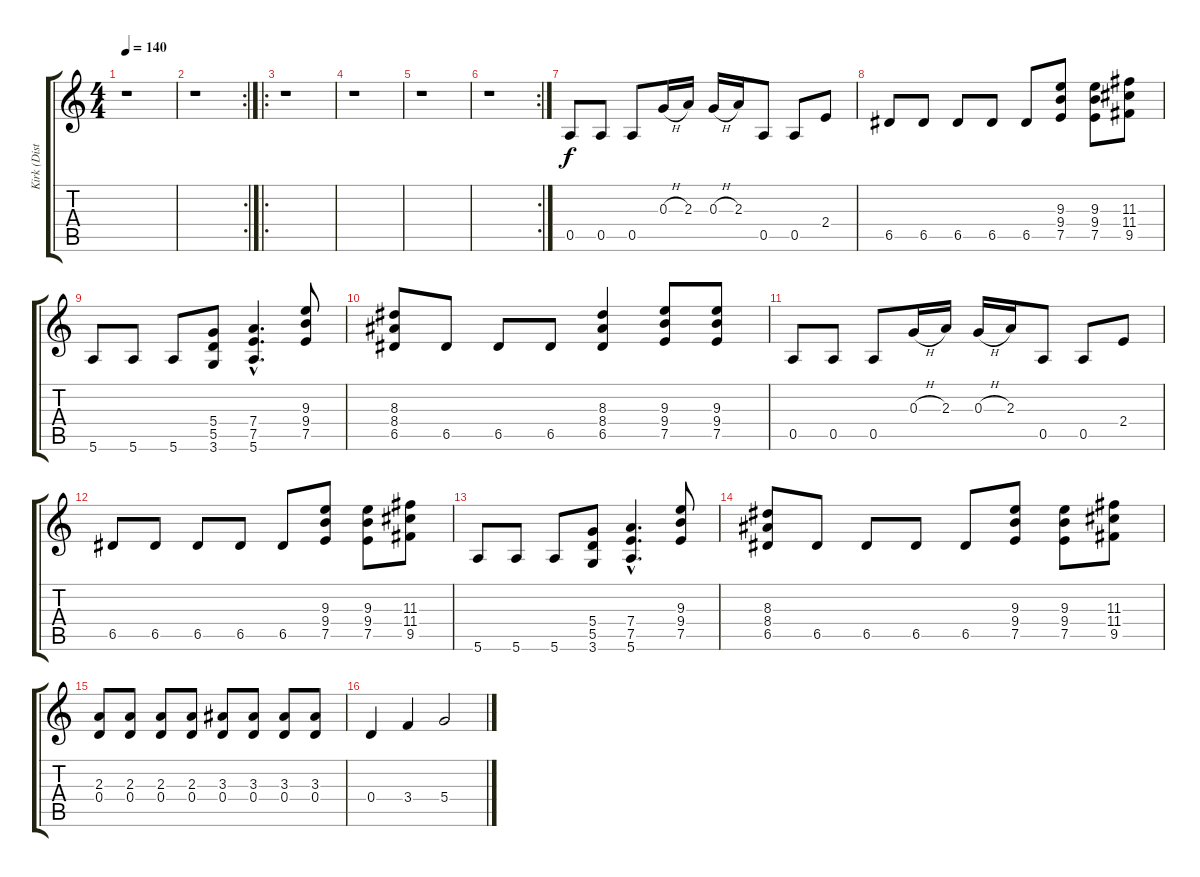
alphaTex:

\track ("Kirk (Disto Gtr)" "Kirk (Dist") {instrument distortionguitar}
\staff {score tabs}
\tuning (E4 B3 G3 D3 A2 E2) {hide}
\ts (4 4)
\tempo 140
\clef g2
\ks c
r.1{dy f} |
\rc 2
r.1 |
\ro
r.1 |
r.1 |
r.1 |
\rc 2
r.1 |
0.5.8 0.5.8 0.5.8 0.3{h}.16 2.3.16 0.3{h}.16 2.3.16 0.5.8 0.5.8 2.4.8 |
6.5.8 6.5.8 6.5.8 6.5.8 6.5.8 (9.3 9.4 7.5).8 (9.3 9.4 7.5).8 (11.3 11.4 9.5).8 |
5.6.8 5.6.8 5.6.8 (5.4 5.5 3.6).8 (7.4{hac} 7.5{hac} 5.6{hac}).4{d} (9.3 9.4 7.5).8 |
(8.3 8.4 6.5).8 6.5.8 6.5.8 6.5.8 (8.3 8.4 6.5).4 (9.3 9.4 7.5).8 (9.3 9.4 7.5).8 |
0.5.8 0.5.8 0.5.8 0.3{h}.16 2.3.16 0.3{h}.16 2.3.16 0.5.8 0.5.8 2.4.8 |
6.5.8 6.5.8 6.5.8 6.5.8 6.5.8 (9.3 9.4 7.5).8 (9.3 9.4 7.5).8 (11.3 11.4 9.5).8 |
5.6.8 5.6.8 5.6.8 (5.4 5.5 3.6).8 (7.4{hac} 7.5{hac} 5.6{hac}).4{d} (9.3 9.4 7.5).8 |
(8.3 8.4 6.5).8 6.5.8 6.5.8 6.5.8 6.5.8 (9.3 9.4 7.5).8 (9.3 9.4 7.5).8 (11.3 11.4 9.5).8 |
(2.3 0.4).8 (2.3 0.4).8 (2.3 0.4).8 (2.3 0.4).8 (3.3 0.4).8 (3.3 0.4).8 (3.3 0.4).8 (3.3 0.4).8 |
0.4.4 3.4.4 5.4.2
